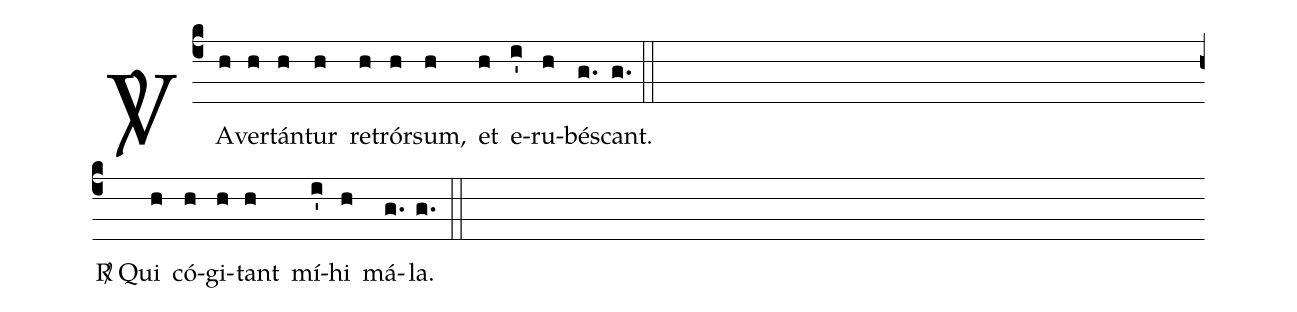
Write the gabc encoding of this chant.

%%
(c4)
<sp>V/</sp> A(h)ver(h)tán(h)tur(h) re(h)trór(h)sum,(h) et(h) e(i')ru(h)bé(g.)scant.(g.) (::)
(Z)
<sp>R/</sp> Qui(h) có(h)gi(h)tant(h) mí(i')hi(h) má(g.)la.(g.) (::)
